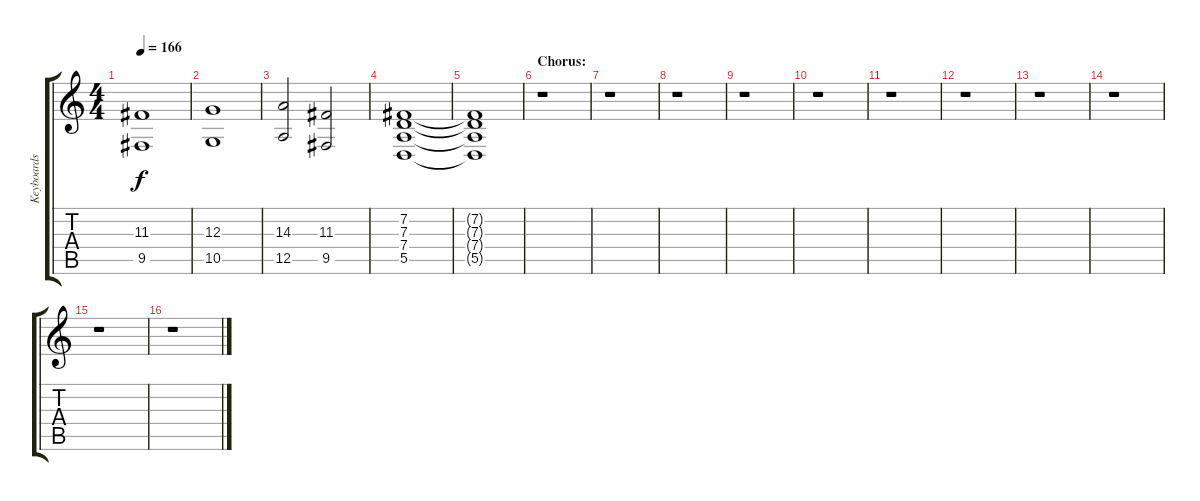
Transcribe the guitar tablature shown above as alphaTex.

\track ("Keyboards" "Keyboards") {instrument voiceoohs}
\staff {score tabs}
\tuning (E4 B3 G3 D3 A2 E2) {hide}
\ts (4 4)
\tempo 166
\clef g2
\ks c
(11.3 9.5).1{dy f} |
(12.3 10.5).1 |
(14.3 12.5).2 (11.3 9.5).2 |
(7.2 7.3 7.4 5.5).1 |
(7.2{t} 7.3{t} 7.4{t} 5.5{t}).1 |
\section ("" "Chorus:")
r.1 |
r.1 |
r.1 |
r.1 |
r.1 |
r.1 |
r.1 |
r.1 |
r.1 |
r.1 |
r.1
